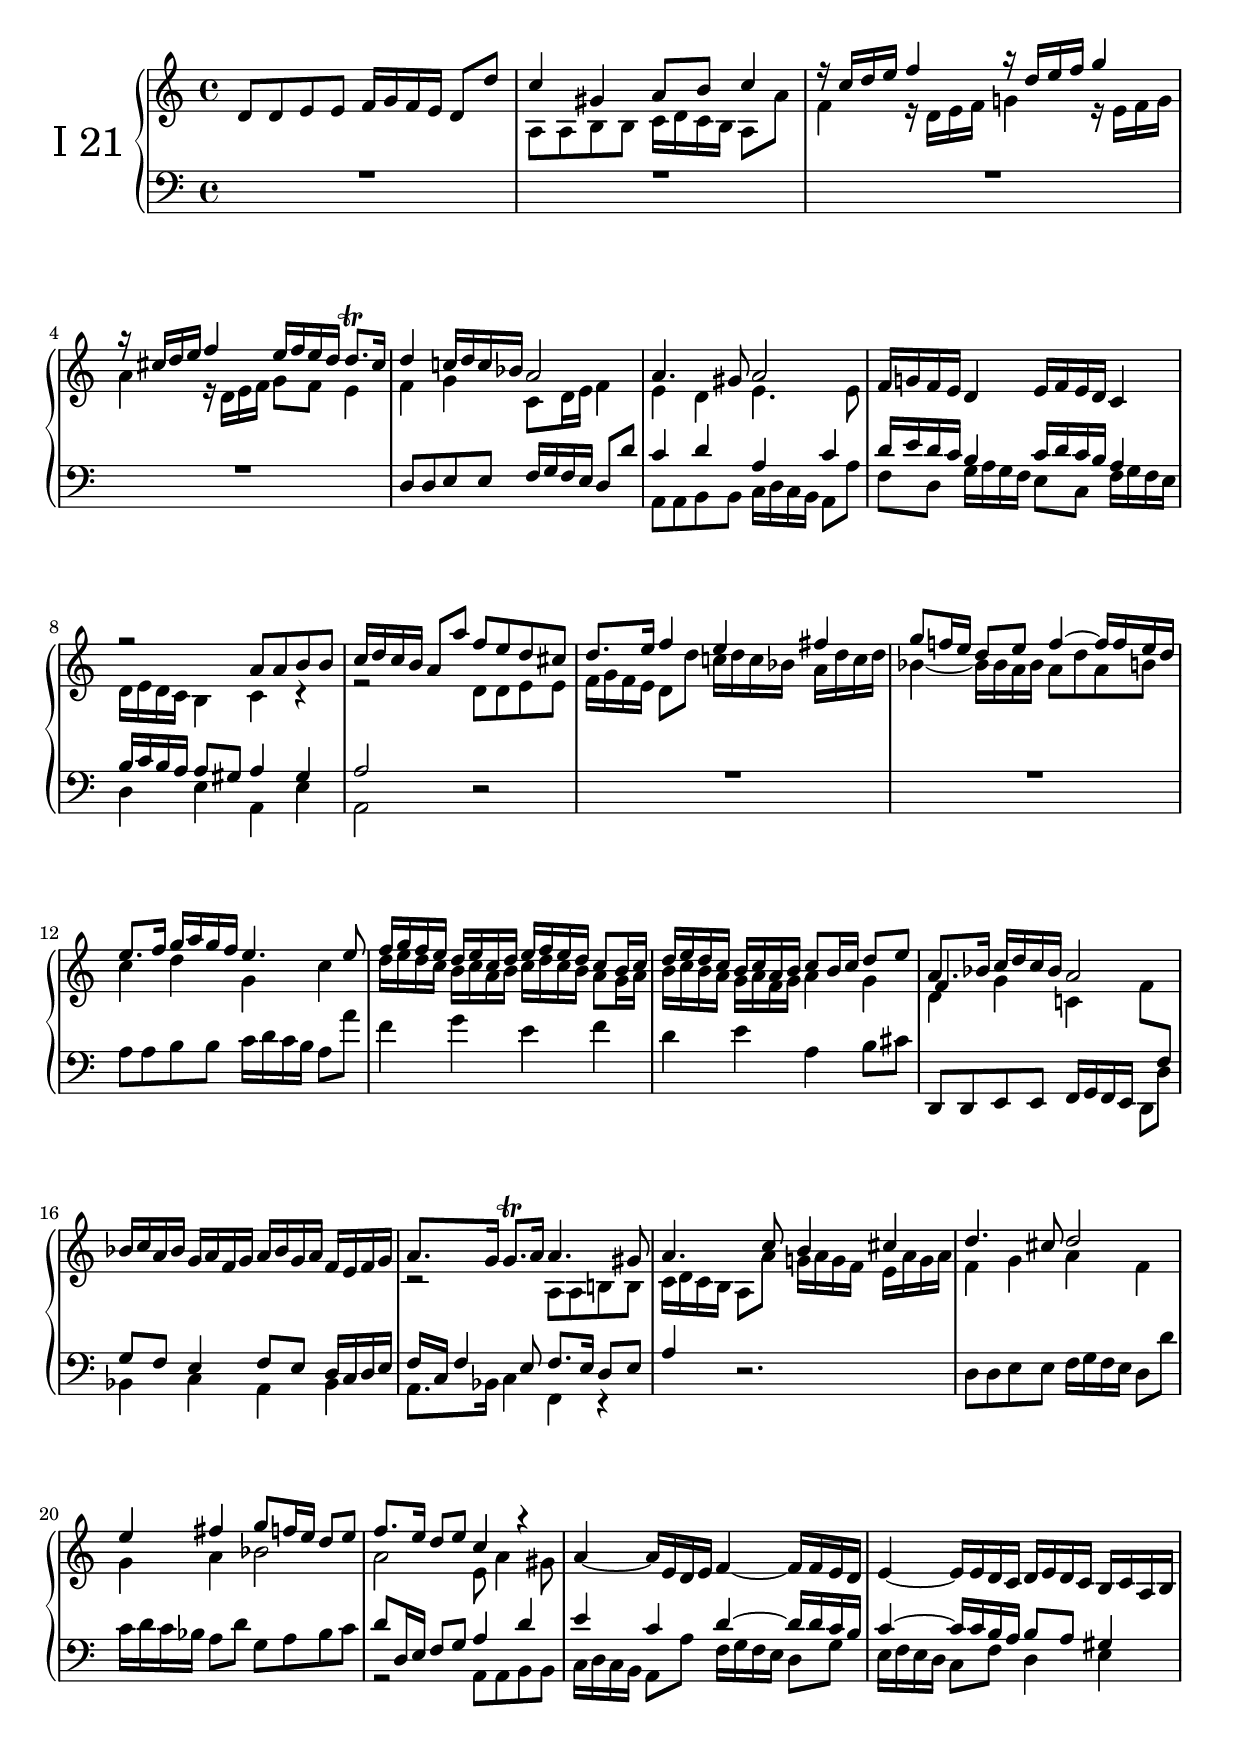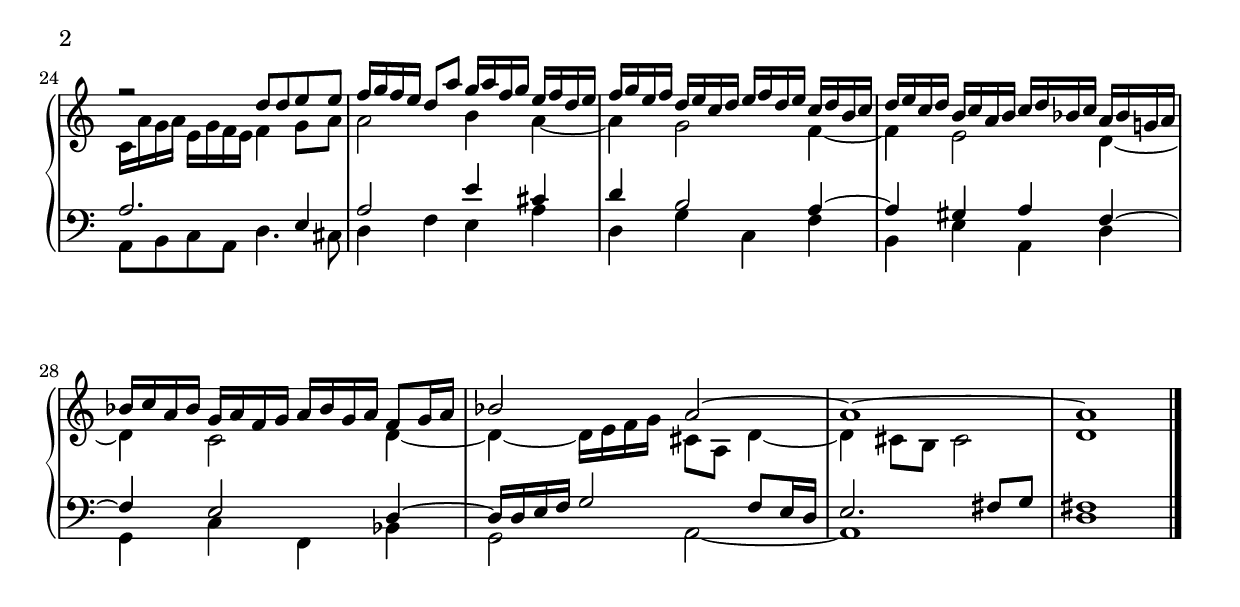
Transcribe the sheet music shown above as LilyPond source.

soprxxi = \relative c'
{
	d8 d e e f16 g f e d8 d' |
	c4 gis a8 b c4 |
	r16 c d e f4 r16 d e f g4 |
	r16 cis, d e f4 e16 f e d d8.\trill cis16 |
	d4 c16 d c bes a2 |
	a4. gis8 a2 |
	s1 |
	r2 a8 a b b |
	c16 d c b a8 a' f e d cis |
	d8. e16 f4 e fis|
	g8 f16 e d8 e f4 ~ f16 f e d |
	e8. f16 g a g f e4. e8 |
	f16 g f e d e c d e f e d c8 b16 c |
	d16 e d c b c a b c8 b16 c d8 e |
	a,8. bes16 c d c bes a2 |
	bes16 c a bes g a f g a bes g a f e f g |
	a8. g16 g8.\trill a16 a4. gis8 |
	a4. c8 b4 cis |
	d4. cis8 d2 |
	e4 fis g8 f16 e d8 e |
	f8. e16 d8 e c4 r |
	s1 |
	s1 |
	r2 d8 d e e |
	f16 g f e d8 a' g16 a f g e f d e |
	f g e f  d e c d  e f d e  c d b c |
	d e c d b c a b c d bes c a bes g a |
	bes c a bes g a f g a bes g a f8 g16 a |
	bes2 a~ |
	a1 ~|
	a |
	\bar "|."
}

altoxxi = \relative c'
{
	s1 |
	a8 a b b c16 d c b a8 a' |
	f4 r16 d e f g4 r16 e f g |
	a4 r16 d, e f g8 f e4 |
	f g c,8 d16 e f4 e d e4. e8 |
	\oneVoice
	f16 g f e d4 e16 f e d c4 |
	\voiceTwo
	d16 e d c b4 c r |
	r2 d8 d e e |
	f16 g f e d8 d' c16 d c bes a d c d |
	bes4 ~bes16 bes a bes a8 d a b |
	c4 d g, c |
	d16 e d c b c a b c d c b a8 g16 a |
	b c b a g a f g a4 g |
	\voiceThree f s2. |
	\voiceTwo
	s1 |
	r2 a,8 a b b |
	c16 d c b a8 a' g16 a g f e a g a |
	f4 g a f |
	g a bes2 |
	a2 e8 a4 gis8 |
	\oneVoice
	a4 ~ a16 e d e f4 ~ f16 f e d |
	e4 ~ e16 e d c d e d c b c a b |
	\voiceTwo
	c a' g a e g f e f4 g8 a |
	a2  b4 a ~|
	a g2 f4~ |
	f e2 d4 ~|
	d c2 d4 ~ |
	d4 ~ d16 e f g cis,8 a d4 ~|
	d cis8 b cis2 |
	d1 |
}

tenorxxi = \relative c
{
	\clef bass
	R1 |
	R |
	R |
	R |
	d8 d e e f16 g f e d8 d' |
	c4 d a c |
 	d16 e d c b4 c16 d c b a4 |
 	b16 c b a a8 gis a4 gis |
 	a2 r |
 	R1 |
 	R |
 	\oneVoice
 	a8 a b b c16 d c b a8 a' |
 	f4 g e f |
 	d e a, b8 cis |
 	\change Staff="up" \voiceTwo
 	d4 g c, f8 \change Staff="down" \voiceOne f, |
 	g8 f e4 f8 e d16 c d e |
 	f c f4 e8 f8. e16 d8 e |
 	a4 \oneVoice r2. \voiceOne |
 	\oneVoice
 	d,8 d e e f16 g f e d8 d' |
 	c16 d c bes a8 d g, a bes c |
 	\voiceOne
 	d d,16 e f8 g a4 d |
 	e c d~d16 d c b |
 	c4 ~c16 c b a b8 a gis4 |
 	a2. e4 |
 	a2 e'4 cis |
 	d4 b2 a4 ~|
 	a gis a f ~|
 	f e2 d4 ~ |
 	d16 d e f g2 f8 e16 d 
 	e2. fis8 g |
 	fis1 |
}
bassxxi = \relative c
{
	R1 |
	R |
	R |
	R |
	s |
	a8 a b b c16 d c b a8 a' |
	f d g16 a g f e8 c f16 g f e |
	d4 e a, e' |
	a,2 r |
	R1 |
	R |
	s |
	s |
	s |
	\oneVoice
	d,8 d e e f16 g f e \voiceTwo d8 d' |
	bes4 c a bes |
	a8. bes16 c4 f,4 r |
	s1 |
	s |
	s |
	r2 a8 a b b |
	c16 d c b a8 a' f16 g f e d8 g |
	e16 f e d c8 f d4 e |
	a,8 b c a d4. cis8|
	d4 f e a |
	d, g c, f |
	b, e a, d |
	g, c f, bes |
	g2 a~|
	a1 |
	d1 | 
}

\include "merge.ly"
\score
{
	\new PianoStaff <<
		\accidentalStyle "piano"

		\set PianoStaff.instrumentName = # "Ⅰ 21"
		\new Staff ="up" << { \soprxxi } \\ {\altoxxi} >>
		\new Staff ="down" << {\tenorxxi} \\ {\bassxxi} >>
	>>
	\layout 
	{
		\context { \PianoStaff \override InstrumentName #'font-size = #5  }
		\context { \Staff \consists #merge-rests-engraver }
		\context { \Staff \consists #merge-mmrests-engraver }
		\context 
		{
			\Score
			\override SpacingSpanner.common-shortest-duration = #(ly:make-moment 1/8)
		}
	}
	\midi {\tempo 4=100}
}